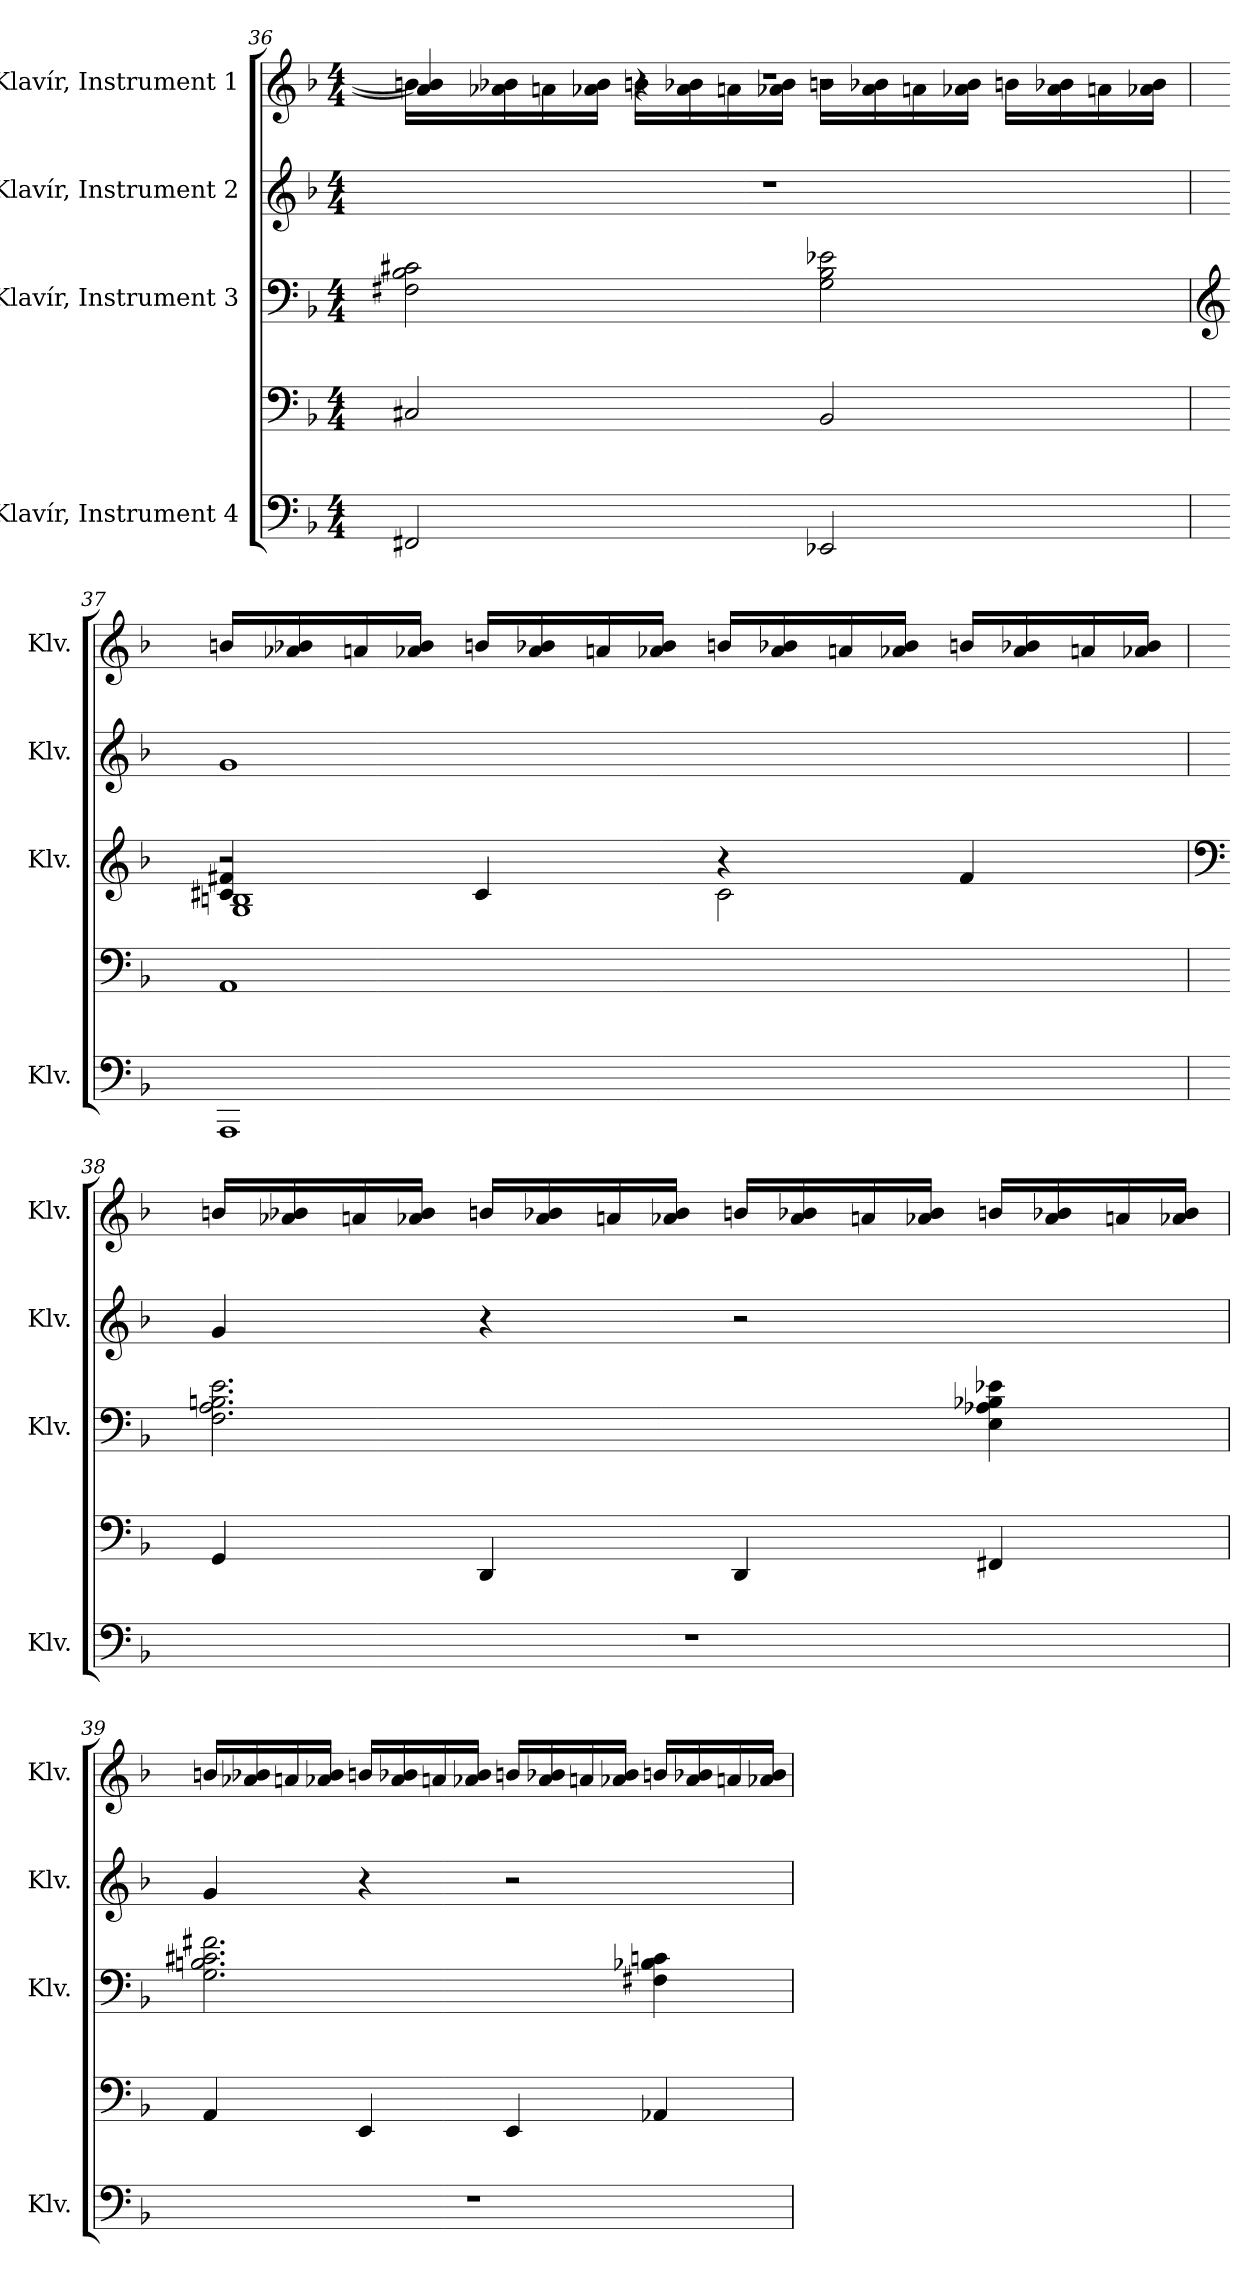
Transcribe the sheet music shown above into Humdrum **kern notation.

**kern	**kern	**kern	**kern	**kern
*part4	*part4	*part3	*part2	*part1
*staff5	*staff4	*staff3	*staff2	*staff1
*I"Klavír, Instrument  4	*	*I"Klavír, Instrument  3	*I"Klavír, Instrument  2	*I"Klavír, Instrument  1
*I'Klv.	*	*I'Klv.	*I'Klv.	*I'Klv.
!!LO:PB:g=z
*clefF4	*clefF4	*clefF4	*clefG2	*clefG2
*k[b-]	*k[b-]	*k[b-]	*k[b-]	*k[b-]
*M4/4	*M4/4	*M4/4	*M4/4	*M4/4
=36	=36	=36	=36	=36
*	*	*	*	*^
*	*	*	*	*	*^
2FF#X/	2C#X/	2F#X\ 2B-\ 2c#X\	1r	1r	16bn\LL	4a-/] 4b-/]
.	.	.	.	.	16a-X\ 16b-X\	.
.	.	.	.	.	16an\	.
.	.	.	.	.	16a-X\ 16b-\JJ	.
.	.	.	.	.	16bn\LL	4r
.	.	.	.	.	16a-\ 16b-X\	.
.	.	.	.	.	16an\	.
.	.	.	.	.	16a-X\ 16b-\JJ	.
2EE-X/	2BB-/	2G\ 2B-\ 2e-X\	.	.	16bn\LL	2r
.	.	.	.	.	16a-\ 16b-X\	.
.	.	.	.	.	16an\	.
.	.	.	.	.	16a-X\ 16b-\JJ	.
.	.	.	.	.	16bn\LL	.
.	.	.	.	.	16a-\ 16b-X\	.
.	.	.	.	.	16an\	.
*	*	*	*	*MM100	*	*
.	.	.	.	.	16a-X\ 16b-\JJ	.
*	*	*	*	*v	*v	*v
!!LO:LB:g=z
=37	=37	=37	=37	=37
*	*	*clefG2	*	*
*	*	*	*	*MM110
*	*	*^	*	*
*	*	*	*^	*	*
1AAA	1AA	4c#X/ 4f#X/	2r	1G 1Bn	1g	16bn/LL
.	.	.	.	.	.	16a-X/ 16b-X/
.	.	.	.	.	.	16an/
.	.	.	.	.	.	16a-X/ 16b-/JJ
*	*	*	*	*	*	*MM120
.	.	4c#/	.	.	.	16bn/LL
.	.	.	.	.	.	16a-/ 16b-X/
.	.	.	.	.	.	16an/
.	.	.	.	.	.	16a-X/ 16b-/JJ
.	.	4r	2c#\	.	.	16bn/LL
.	.	.	.	.	.	16a-/ 16b-X/
.	.	.	.	.	.	16an/
.	.	.	.	.	.	16a-X/ 16b-/JJ
.	.	4f#/	.	.	.	16bn/LL
.	.	.	.	.	.	16a-/ 16b-X/
.	.	.	.	.	.	16an/
.	.	.	.	.	.	16a-X/ 16b-/JJ
*	*	*v	*v	*v	*	*
!!LO:PB:g=z
=38	=38	=38	=38	=38
*	*	*clefF4	*	*
1r	4GG/	2.F\ 2.A\ 2.Bn\ 2.e\	4g/	16bn/LL
.	.	.	.	16a-X/ 16b-X/
.	.	.	.	16an/
.	.	.	.	16a-X/ 16b-/JJ
.	4DD/	.	4r	16bn/LL
.	.	.	.	16a-/ 16b-X/
.	.	.	.	16an/
.	.	.	.	16a-X/ 16b-/JJ
.	4DD/	.	2r	16bn/LL
.	.	.	.	16a-/ 16b-X/
.	.	.	.	16an/
.	.	.	.	16a-X/ 16b-/JJ
.	4FF#X/	4E\ 4A-X\ 4B-X\ 4e-X\	.	16bn/LL
.	.	.	.	16a-/ 16b-X/
.	.	.	.	16an/
.	.	.	.	16a-X/ 16b-/JJ
!!LO:LB:g=z
=39	=39	=39	=39	=39
1r	4AA/	2.G\ 2.Bn\ 2.c#X\ 2.f#X\	4g/	16bn/LL
.	.	.	.	16a-X/ 16b-X/
.	.	.	.	16an/
.	.	.	.	16a-X/ 16b-/JJ
.	4EE/	.	4r	16bn/LL
.	.	.	.	16a-/ 16b-X/
.	.	.	.	16an/
.	.	.	.	16a-X/ 16b-/JJ
.	4EE/	.	2r	16bn/LL
.	.	.	.	16a-/ 16b-X/
.	.	.	.	16an/
.	.	.	.	16a-X/ 16b-/JJ
.	4AA-X/	4F#X\ 4B-X\ 4cn\	.	16bn/LL
.	.	.	.	16a-/ 16b-X/
.	.	.	.	16an/
.	.	.	.	16a-X/ 16b-/JJ
=	=	=	=	=
*-	*-	*-	*-	*-
